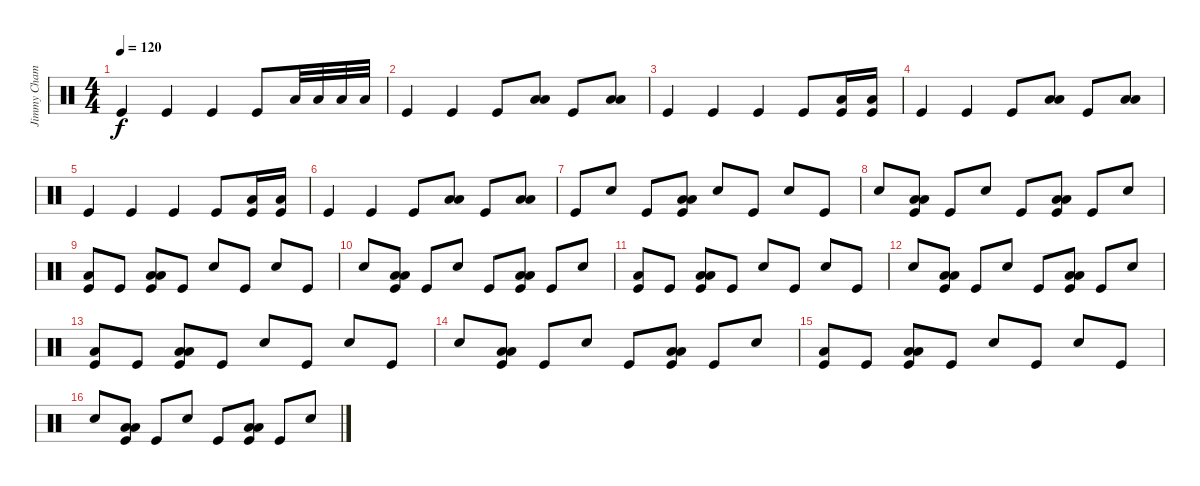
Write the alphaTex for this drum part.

\track ("Jimmy Chamberlin" "Jimmy Cham") {instrument percussion}
\staff {score}
\articulation defaults
\ts (4 4)
\tempo 120
\clef neutral
\ks c "Kick (hit)".4{dy f} "Kick (hit)".4 "Kick (hit)".4 "Kick (hit)".8 "Low Tom (hit)".32 "Low Tom (hit)".32 "Low Tom (hit)".32 "Low Tom (hit)".32
|
"Kick (hit)".4 "Kick (hit)".4 "Kick (hit)".8 ("Low Tom (hit)" "Low Tom (hit)").8 "Kick (hit)".8 ("Low Tom (hit)" "Low Tom (hit)").8 |
"Kick (hit)".4 "Kick (hit)".4 "Kick (hit)".4 "Kick (hit)".8 ("Kick (hit)" "Low Tom (hit)").16 ("Kick (hit)" "Low Tom (hit)").16 |
"Kick (hit)".4 "Kick (hit)".4 "Kick (hit)".8 ("Low Tom (hit)" "Low Tom (hit)").8 "Kick (hit)".8 ("Low Tom (hit)" "Low Tom (hit)").8 |
"Kick (hit)".4 "Kick (hit)".4 "Kick (hit)".4 "Kick (hit)".8 ("Kick (hit)" "Low Tom (hit)").16 ("Kick (hit)" "Low Tom (hit)").16 |
"Kick (hit)".4 "Kick (hit)".4 "Kick (hit)".8 ("Low Tom (hit)" "Low Tom (hit)").8 "Kick (hit)".8 ("Low Tom (hit)" "Low Tom (hit)").8 |
"Kick (hit)".8 "Snare (hit) 2".8 "Kick (hit)".8 ("Kick (hit)" "Low Tom (hit)" "Low Tom (hit)").8 "Snare (hit) 2".8 "Kick (hit)".8 "Snare (hit) 2".8 "Kick (hit)".8 |
"Snare (hit) 2".8 ("Kick (hit)" "Low Tom (hit)" "Low Tom (hit)").8 "Kick (hit)".8 "Snare (hit) 2".8 "Kick (hit)".8 ("Kick (hit)" "Low Tom (hit)" "Low Tom (hit)").8 "Kick (hit)".8 "Snare (hit) 2".8 |
("Kick (hit)" "Low Tom (hit)").8 "Kick (hit)".8 ("Kick (hit)" "Low Tom (hit)" "Low Tom (hit)").8 "Kick (hit)".8 "Snare (hit) 2".8 "Kick (hit)".8 "Snare (hit) 2".8 "Kick (hit)".8 |
"Snare (hit) 2".8 ("Kick (hit)" "Low Tom (hit)" "Low Tom (hit)").8 "Kick (hit)".8 "Snare (hit) 2".8 "Kick (hit)".8 ("Kick (hit)" "Low Tom (hit)" "Low Tom (hit)").8 "Kick (hit)".8 "Snare (hit) 2".8 |
("Kick (hit)" "Low Tom (hit)").8 "Kick (hit)".8 ("Kick (hit)" "Low Tom (hit)" "Low Tom (hit)").8 "Kick (hit)".8 "Snare (hit) 2".8 "Kick (hit)".8 "Snare (hit) 2".8 "Kick (hit)".8 |
"Snare (hit) 2".8 ("Kick (hit)" "Low Tom (hit)" "Low Tom (hit)").8 "Kick (hit)".8 "Snare (hit) 2".8 "Kick (hit)".8 ("Kick (hit)" "Low Tom (hit)" "Low Tom (hit)").8 "Kick (hit)".8 "Snare (hit) 2".8 |
("Kick (hit)" "Low Tom (hit)").8 "Kick (hit)".8 ("Kick (hit)" "Low Tom (hit)" "Low Tom (hit)").8 "Kick (hit)".8 "Snare (hit) 2".8 "Kick (hit)".8 "Snare (hit) 2".8 "Kick (hit)".8 |
"Snare (hit) 2".8 ("Kick (hit)" "Low Tom (hit)" "Low Tom (hit)").8 "Kick (hit)".8 "Snare (hit) 2".8 "Kick (hit)".8 ("Kick (hit)" "Low Tom (hit)" "Low Tom (hit)").8 "Kick (hit)".8 "Snare (hit) 2".8 |
("Kick (hit)" "Low Tom (hit)").8 "Kick (hit)".8 ("Kick (hit)" "Low Tom (hit)" "Low Tom (hit)").8 "Kick (hit)".8 "Snare (hit) 2".8 "Kick (hit)".8 "Snare (hit) 2".8 "Kick (hit)".8 |
"Snare (hit) 2".8 ("Kick (hit)" "Low Tom (hit)" "Low Tom (hit)").8 "Kick (hit)".8 "Snare (hit) 2".8 "Kick (hit)".8 ("Kick (hit)" "Low Tom (hit)" "Low Tom (hit)").8 "Kick (hit)".8 "Snare (hit) 2".8
